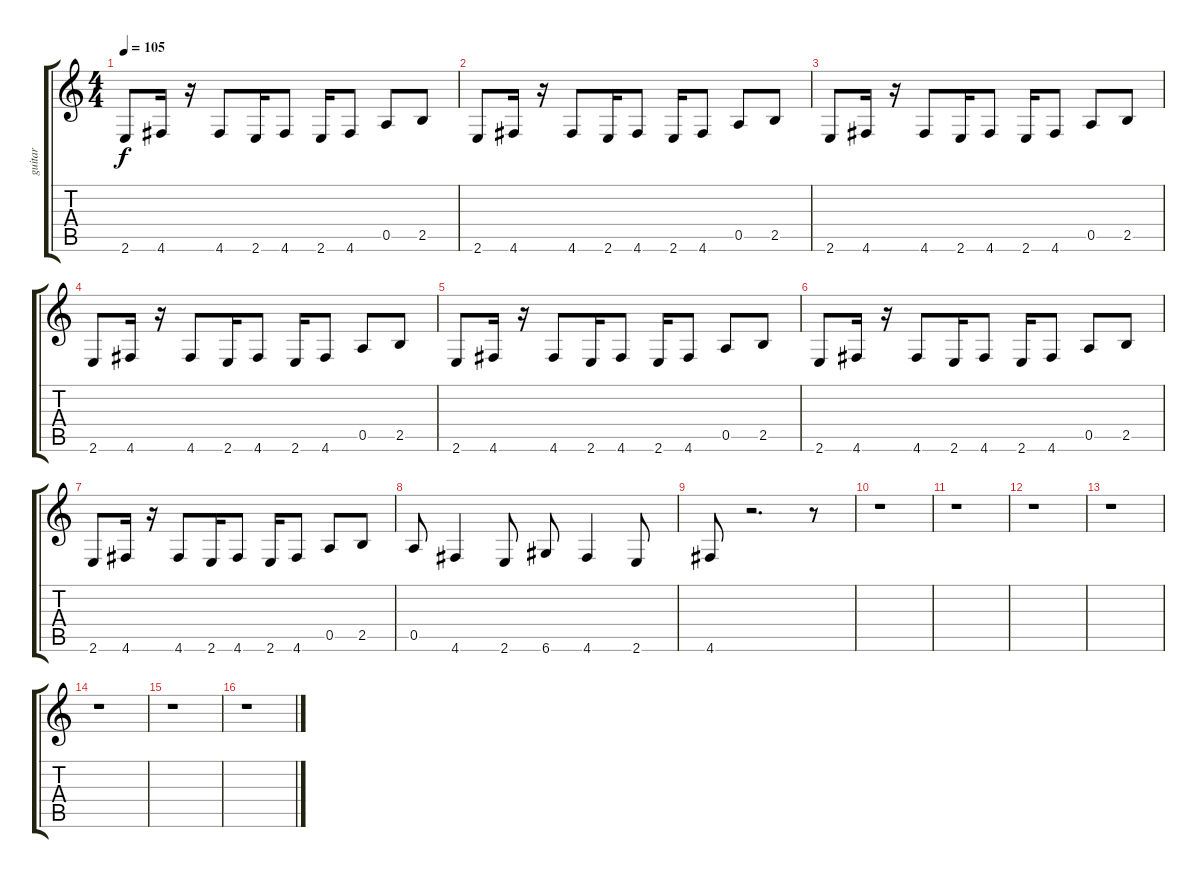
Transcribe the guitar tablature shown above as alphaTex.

\track ("guitar" "guitar") {instrument overdrivenguitar}
\staff {score tabs}
\tuning (E4 B3 G3 D3 A2 D2) {hide}
\ts (4 4)
\tempo 105
\clef g2
\ks c
2.6.8{dy f} 4.6.16 r.16 4.6.8 2.6.16 4.6.8 2.6.16 4.6.8 0.5.8 2.5.8 |
2.6.8 4.6.16 r.16 4.6.8 2.6.16 4.6.8 2.6.16 4.6.8 0.5.8 2.5.8 |
2.6.8 4.6.16 r.16 4.6.8 2.6.16 4.6.8 2.6.16 4.6.8 0.5.8 2.5.8 |
2.6.8 4.6.16 r.16 4.6.8 2.6.16 4.6.8 2.6.16 4.6.8 0.5.8 2.5.8 |
2.6.8 4.6.16 r.16 4.6.8 2.6.16 4.6.8 2.6.16 4.6.8 0.5.8 2.5.8 |
2.6.8 4.6.16 r.16 4.6.8 2.6.16 4.6.8 2.6.16 4.6.8 0.5.8 2.5.8 |
2.6.8 4.6.16 r.16 4.6.8 2.6.16 4.6.8 2.6.16 4.6.8 0.5.8 2.5.8 |
0.5.8 4.6.4 2.6.8 6.6.8 4.6.4 2.6.8 |
4.6.8 r.2{d} r.8 |
r.1 |
r.1 |
r.1 |
r.1 |
r.1 |
r.1 |
r.1
